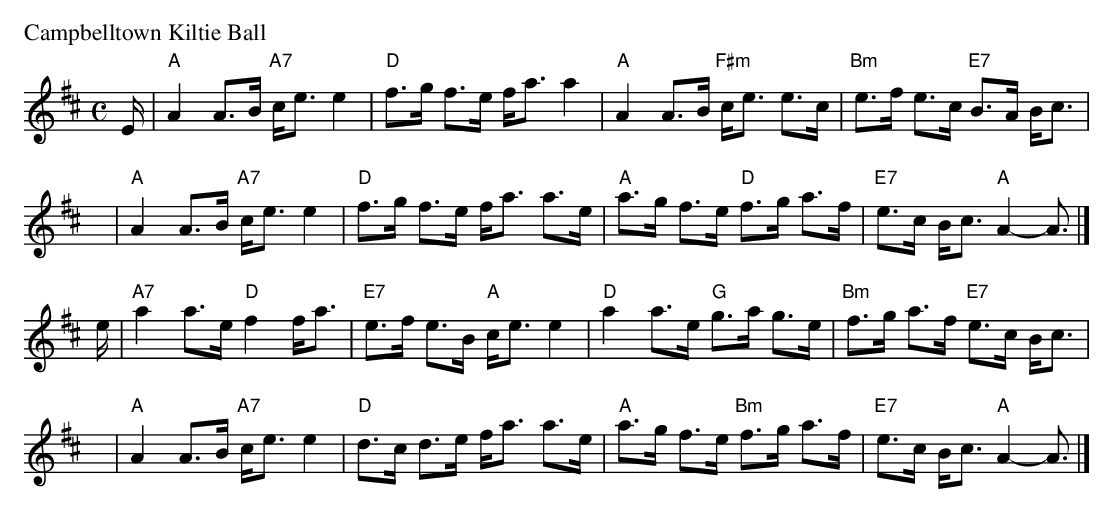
X:1
P: Campbelltown Kiltie Ball
M: C
L: 1/16
K: Amix
E \
| "A"A4 A3B "A7"ce3 e4 | "D"f3g f3e fa3 a4 \
| "A"A4 A3B "F#m"ce3 e3c | "Bm"e3f e3c "E7"B3A Bc3 |
y \
| "A"A4 A3B "A7"ce3 e4 | "D"f3g f3e fa3 a3e \
| "A"a3g f3e "D"f3g a3f | "E7"e3c Bc3 "A"A4- A3 |]
e \
| "A7"a4 a3e "D"f4 fa3 | "E7"e3f e3B "A"ce3 e4 \
| "D"a4 a3e "G"g3a g3e | "Bm"f3g a3f "E7"e3c Bc3 |
	y \
| "A"A4 A3B "A7"ce3 e4 | "D"d3c d3e fa3 a3e \
| "A"a3g f3e "Bm"f3g a3f | "E7"e3c Bc3 "A"A4- A3 |]
